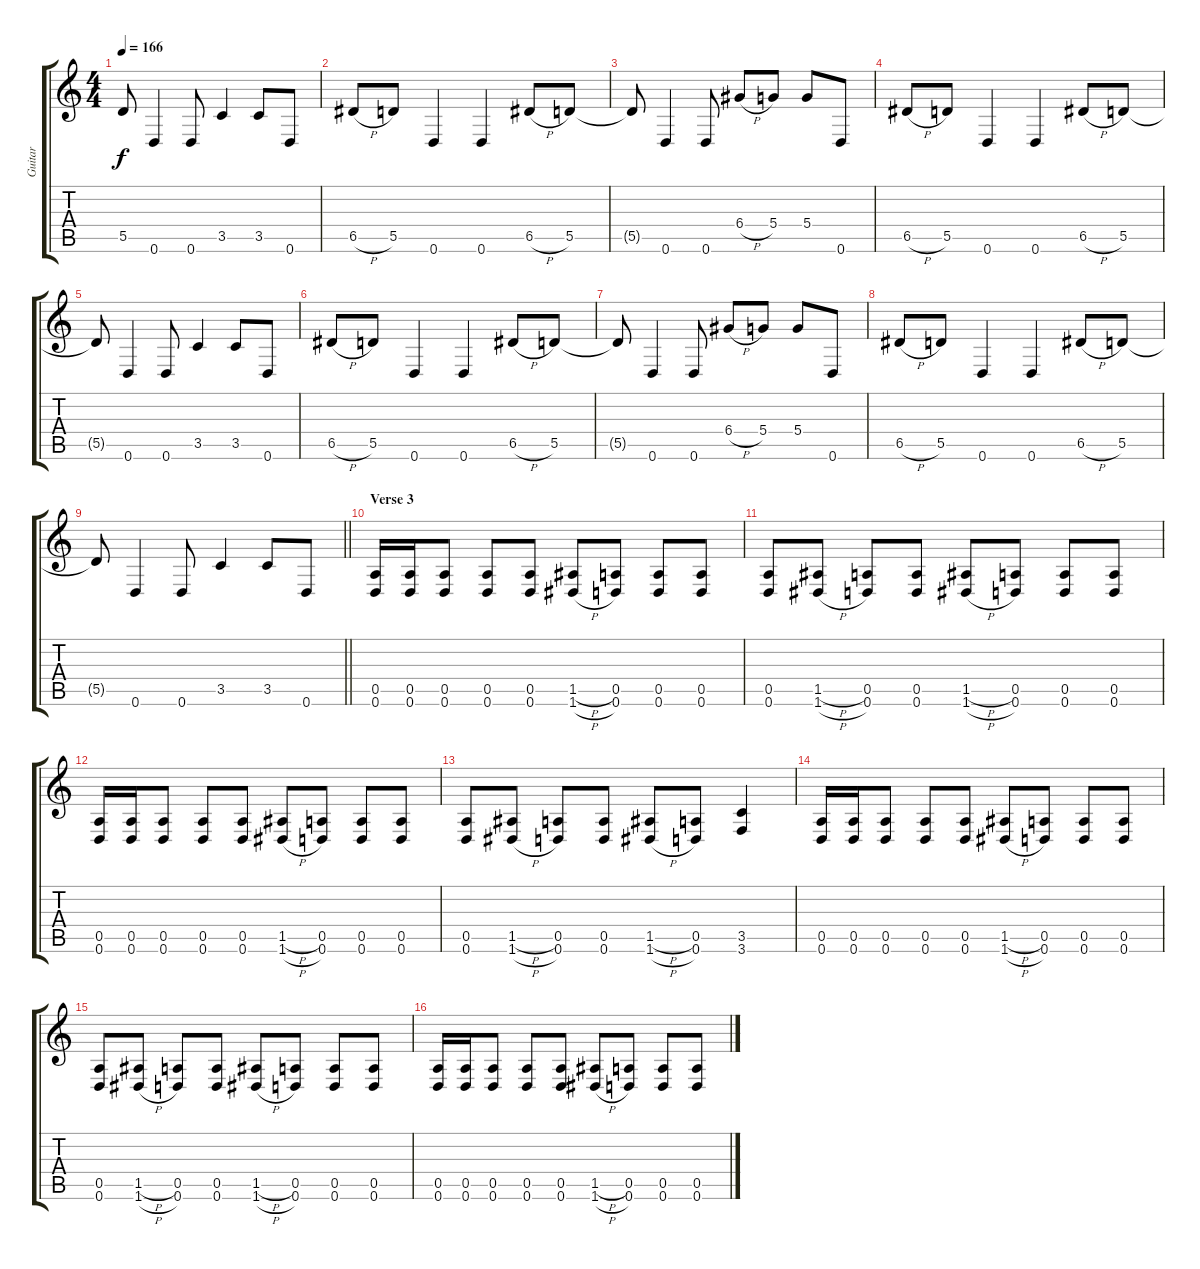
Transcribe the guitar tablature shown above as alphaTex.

\track ("Guitar" "Guitar") {instrument distortionguitar}
\staff {score tabs}
\tuning (E4 B3 G3 D3 A2 D2) {hide}
\ts (4 4)
\tempo 166
\clef g2
\ks c
5.5{t}.8{dy f} 0.6.4 0.6.8 3.5.4 3.5.8 0.6.8 |
6.5{h}.8 5.5.8 0.6.4 0.6.4 6.5{h}.8 5.5.8 |
5.5{t}.8 0.6.4 0.6.8 6.4{h}.8 5.4.8 5.4.8 0.6.8 |
6.5{h}.8 5.5.8 0.6.4 0.6.4 6.5{h}.8 5.5.8 |
5.5{t}.8 0.6.4 0.6.8 3.5.4 3.5.8 0.6.8 |
6.5{h}.8 5.5.8 0.6.4 0.6.4 6.5{h}.8 5.5.8 |
5.5{t}.8 0.6.4 0.6.8 6.4{h}.8 5.4.8 5.4.8 0.6.8 |
6.5{h}.8 5.5.8 0.6.4 0.6.4 6.5{h}.8 5.5.8 |
\barLineRight lightlight
5.5{t}.8 0.6.4 0.6.8 3.5.4 3.5.8 0.6.8 |
\section ("" "Verse 3")
(0.5 0.6).16 (0.5 0.6).16 (0.5 0.6).8 (0.5 0.6).8 (0.5 0.6).8 (1.5{h} 1.6{h}).8 (0.5 0.6).8 (0.5 0.6).8 (0.5 0.6).8 |
(0.5 0.6).8 (1.5{h} 1.6{h}).8 (0.5 0.6).8 (0.5 0.6).8 (1.5{h} 1.6{h}).8 (0.5 0.6).8 (0.5 0.6).8 (0.5 0.6).8 |
(0.5 0.6).16 (0.5 0.6).16 (0.5 0.6).8 (0.5 0.6).8 (0.5 0.6).8 (1.5{h} 1.6{h}).8 (0.5 0.6).8 (0.5 0.6).8 (0.5 0.6).8 |
(0.5 0.6).8 (1.5{h} 1.6{h}).8 (0.5 0.6).8 (0.5 0.6).8 (1.5{h} 1.6{h}).8 (0.5 0.6).8 (3.5 3.6).4 |
(0.5 0.6).16 (0.5 0.6).16 (0.5 0.6).8 (0.5 0.6).8 (0.5 0.6).8 (1.5{h} 1.6{h}).8 (0.5 0.6).8 (0.5 0.6).8 (0.5 0.6).8 |
(0.5 0.6).8 (1.5{h} 1.6{h}).8 (0.5 0.6).8 (0.5 0.6).8 (1.5{h} 1.6{h}).8 (0.5 0.6).8 (0.5 0.6).8 (0.5 0.6).8 |
(0.5 0.6).16 (0.5 0.6).16 (0.5 0.6).8 (0.5 0.6).8 (0.5 0.6).8 (1.5{h} 1.6{h}).8 (0.5 0.6).8 (0.5 0.6).8 (0.5 0.6).8
